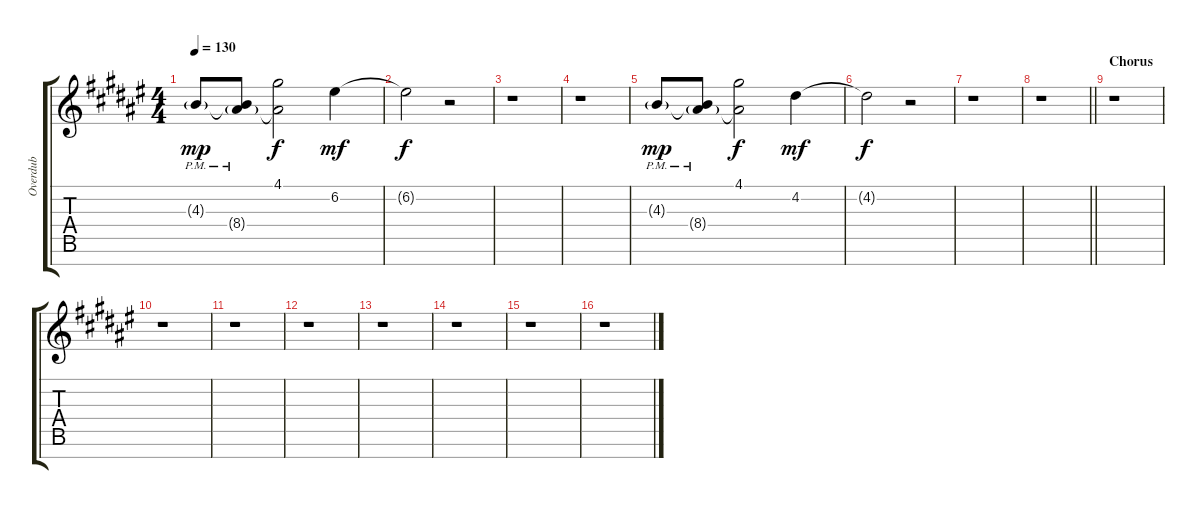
\track ("Overdub" "Overdub") {instrument electricguitarjazz}
\staff {score tabs}
\tuning (E4 B3 G3 D3 A2 E2 B1) {hide}
\ts (4 4)
\tempo 130
\clef g2
\ks d#minor
4.3{g pm}.8{dy mp} (4.3{t} 8.4{g pm}).8 (4.1 8.4{t}).2{dy f} 6.2.4{dy mf} |
6.2{t}.2{dy f} r.2 |
r.1 |
r.1 |
4.3{g pm}.8{dy mp} (4.3{t} 8.4{g pm}).8 (4.1 8.4{t}).2{dy f} 4.2.4{dy mf} |
4.2{t}.2{dy f} r.2 |
r.1 |
\barLineRight lightlight
r.1 |
\section ("" "Chorus")
r.1 |
r.1 |
r.1 |
r.1 |
r.1 |
r.1 |
r.1 |
r.1
